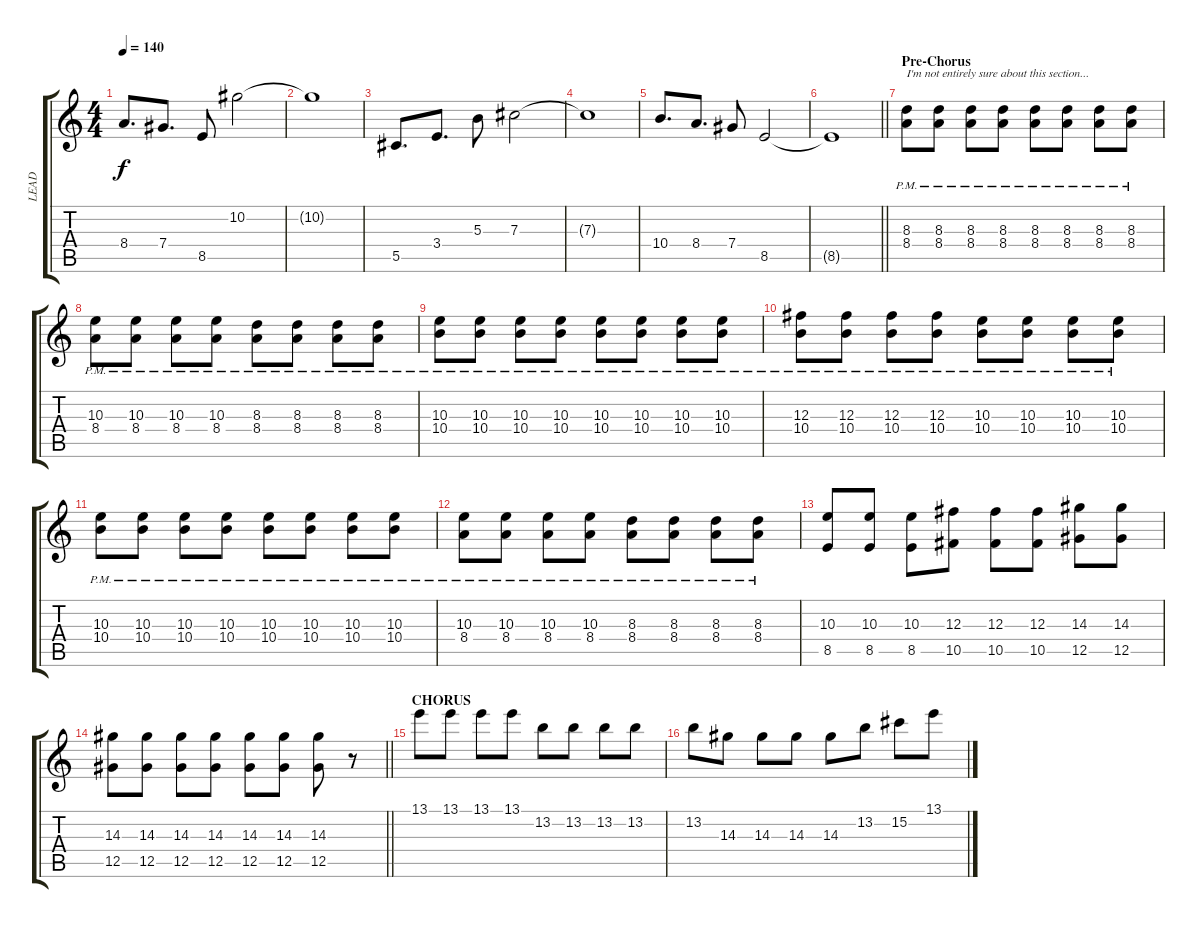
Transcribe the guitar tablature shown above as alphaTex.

\track ("LEAD" "LEAD") {instrument overdrivenguitar}
\staff {score tabs}
\tuning (Eb4 Bb3 Gb3 Db3 Ab2 Db2) {hide}
\ts (4 4)
\tempo 140
\clef g2
\ks c
8.4.8{d dy f} 7.4.8{d} 8.5.8 10.2.2 |
10.2{t}.1 |
5.5.8{d} 3.4.8{d} 5.3.8 7.3.2 |
7.3{t}.1 |
10.4.8{d} 8.4.8{d} 7.4.8 8.5.2 |
\barLineRight lightlight
8.5{t}.1 |
\section ("" "Pre-Chorus")
(8.3{pm} 8.4{pm}).8{txt "I'm not entirely sure about this section..."} (8.3{pm} 8.4{pm}).8 (8.3{pm} 8.4{pm}).8 (8.3{pm} 8.4{pm}).8 (8.3{pm} 8.4{pm}).8 (8.3{pm} 8.4{pm}).8 (8.3{pm} 8.4{pm}).8 (8.3{pm} 8.4{pm}).8 |
(10.3{pm} 8.4{pm}).8 (10.3{pm} 8.4{pm}).8 (10.3{pm} 8.4{pm}).8 (10.3{pm} 8.4{pm}).8 (8.3{pm} 8.4{pm}).8 (8.3{pm} 8.4{pm}).8 (8.3{pm} 8.4{pm}).8 (8.3{pm} 8.4{pm}).8 |
(10.3{pm} 10.4{pm}).8 (10.3{pm} 10.4{pm}).8 (10.3{pm} 10.4{pm}).8 (10.3{pm} 10.4{pm}).8 (10.3{pm} 10.4{pm}).8 (10.3{pm} 10.4{pm}).8 (10.3{pm} 10.4{pm}).8 (10.3{pm} 10.4{pm}).8 |
(12.3{pm} 10.4{pm}).8 (12.3{pm} 10.4{pm}).8 (12.3{pm} 10.4{pm}).8 (12.3{pm} 10.4{pm}).8 (10.3{pm} 10.4{pm}).8 (10.3{pm} 10.4{pm}).8 (10.3{pm} 10.4{pm}).8 (10.3{pm} 10.4{pm}).8 |
(10.3{pm} 10.4{pm}).8 (10.3{pm} 10.4{pm}).8 (10.3{pm} 10.4{pm}).8 (10.3{pm} 10.4{pm}).8 (10.3{pm} 10.4{pm}).8 (10.3{pm} 10.4{pm}).8 (10.3{pm} 10.4{pm}).8 (10.3{pm} 10.4{pm}).8 |
(10.3{pm} 8.4{pm}).8 (10.3{pm} 8.4{pm}).8 (10.3{pm} 8.4{pm}).8 (10.3{pm} 8.4{pm}).8 (8.3{pm} 8.4{pm}).8 (8.3{pm} 8.4{pm}).8 (8.3{pm} 8.4{pm}).8 (8.3{pm} 8.4{pm}).8 |
(10.3 8.5).8 (10.3 8.5).8 (10.3 8.5).8 (12.3 10.5).8 (12.3 10.5).8 (12.3 10.5).8 (14.3 12.5).8 (14.3 12.5).8 |
\barLineRight lightlight
(14.3 12.5).8 (14.3 12.5).8 (14.3 12.5).8 (14.3 12.5).8 (14.3 12.5).8 (14.3 12.5).8 (14.3 12.5).8 r.8 |
\section ("" "CHORUS")
13.1.8 13.1.8 13.1.8 13.1.8 13.2.8 13.2.8 13.2.8 13.2.8 |
13.2.8 14.3.8 14.3.8 14.3.8 14.3.8 13.2.8 15.2.8 13.1.8
